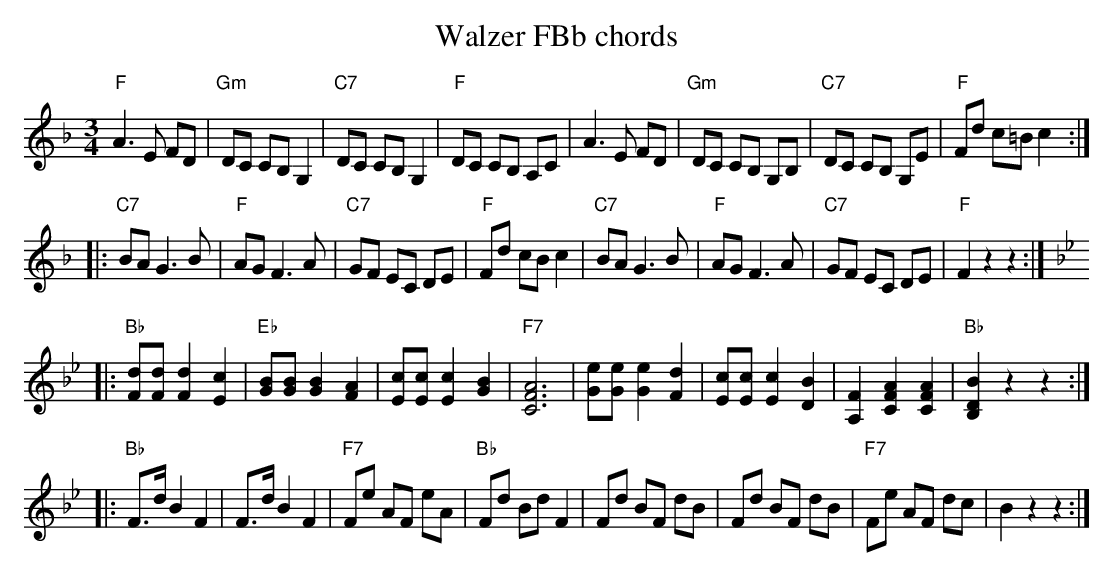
X:1
T:Walzer FBb chords
M:3/4
L:1/8
K:Fmaj%%MIDI gchordon
"F"A3 E FD | "Gm"DC CB, G,2 | "C7"DC CB, G,2 | "F"DC CB, A,C | \
A3 E FD | "Gm"DC CB, G,B, | "C7"DC CB, G,E | "F"Fd c=B c2 :|
|: "C7"BA G3 B | "F"AG F3 A | "C7"GF EC DE | "F"Fd cB c2 | \
"C7"BA G3 B | "F"AG F3 A | "C7"GF EC DE | "F"F2 z2 z2 :|
K:Bbmaj%%MIDI gchordon
|: "Bb"[Fd][Fd] [Fd]2 [Ec]2 | "Eb"[GB][GB] [GB]2 [FA]2 | [Ec][Ec] [Ec]2 [GB]2 | "F7"[CFA]6 | \
[Ge][Ge] [Ge]2 [Fd]2 | [Ec][Ec] [Ec]2 [DB]2 | [A,F]2 [CFA]2 [CFA]2 | "Bb"[B,DB]2 z2 z2 :|
|: "Bb"F>d B2 F2 | F>d B2 F2 | "F7"Fe AF eA | "Bb"Fd Bd F2 | \
Fd BF dB | Fd BF dB | "F7"Fe AF dc | B2 z2 z2 :|
